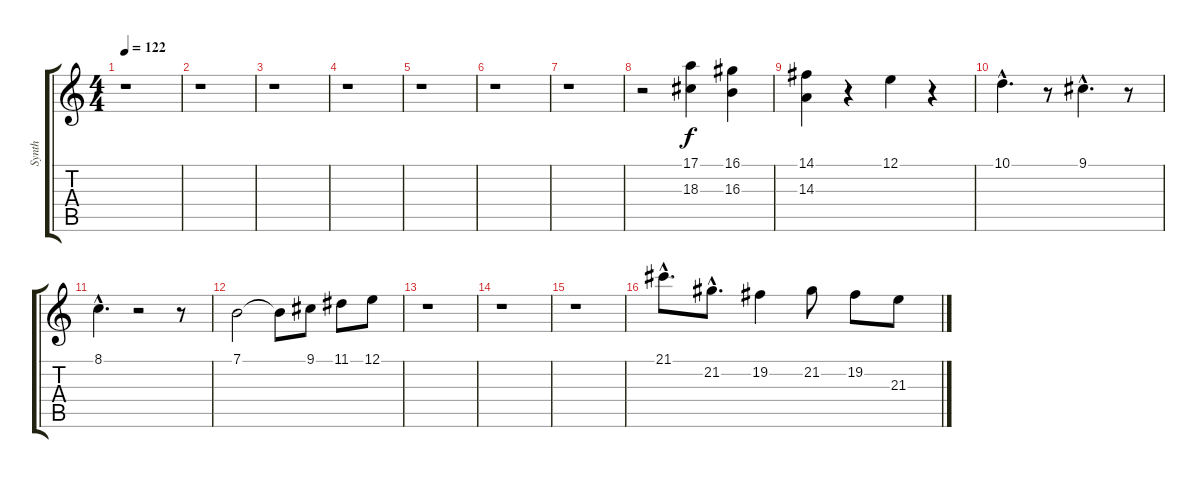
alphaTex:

\track ("Synth" "Synth") {instrument sitar}
\staff {score tabs}
\tuning (E4 B3 G3 D3 A2 E2) {hide}
\ts (4 4)
\tempo 122
\clef g2
\ks c
r.1{dy f} |
r.1 |
r.1 |
r.1 |
r.1 |
r.1 |
r.1 |
r.2 (17.1 18.3).4 (16.1 16.3).4 |
(14.1 14.3).4 r.4 12.1.4 r.4 |
10.1{hac}.4{d} r.8 9.1{hac}.4{d} r.8 |
8.1{hac}.4{d} r.2 r.8 |
7.1.2 7.1{t}.8 9.1.8 11.1.8 12.1.8 |
r.1 |
r.1 |
r.1 |
21.1{hac}.8{d} 21.2{hac}.8{d} 19.2.4 21.2.8 19.2.8 21.3.8
